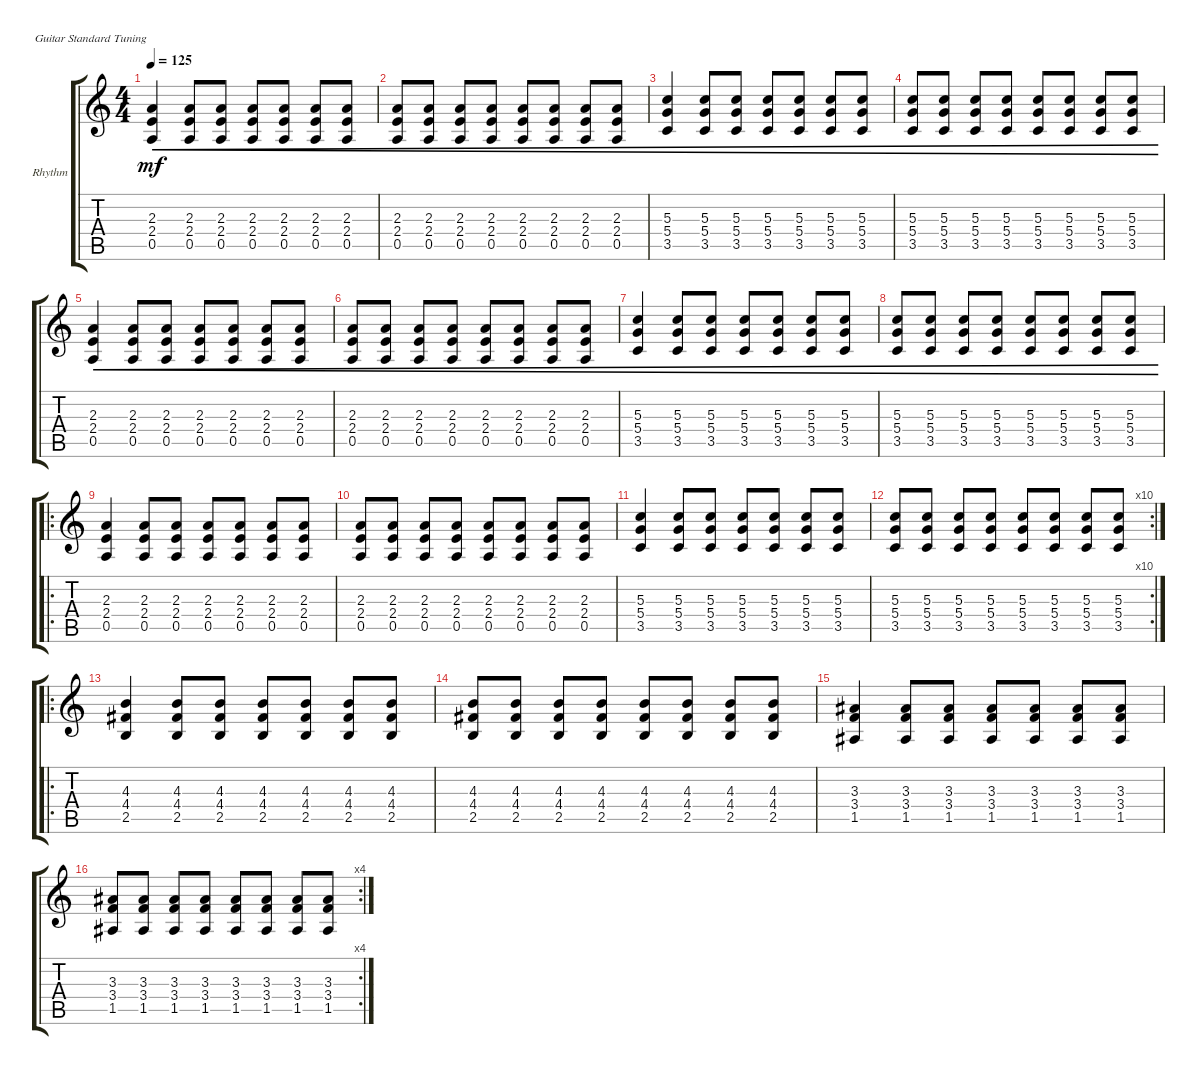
\bracketExtendMode groupsimilarinstruments
\firstSystemTrackNameOrientation horizontal
\otherSystemsTrackNameOrientation horizontal
\track ("Rhythm" "Rhythm") {instrument distortionguitar}
\staff {score tabs}
\tuning (E4 B3 G3 D3 A2 E2)
\ts (4 4)
\tempo 125
\clef g2
\ks c
(2.3 2.4 0.5).4{cre dy mf instrument distortionguitar} (2.3 2.4 0.5).8{cre} (2.3 2.4 0.5).8{cre} (2.3 2.4 0.5).8{cre} (2.3 2.4 0.5).8{cre} (2.3 2.4 0.5).8{cre} (0.5 2.4 2.3).8{cre} |
(2.3 2.4 0.5).8{cre} (2.3 2.4 0.5).8{cre} (2.3 2.4 0.5).8{cre} (0.5 2.4 2.3).8{cre} (2.3 2.4 0.5).8{cre} (0.5 2.4 2.3).8{cre} (2.3 2.4 0.5).8{cre} (0.5 2.4 2.3).8{cre} |
(5.4 3.5 5.3).4{cre} (3.5 5.4 5.3).8{cre} (5.4 3.5 5.3).8{cre} (3.5 5.4 5.3).8{cre} (5.4 3.5 5.3).8{cre} (3.5 5.4 5.3).8{cre} (5.4 3.5 5.3).8{cre} |
(3.5 5.4 5.3).8{cre} (5.4 3.5 5.3).8{cre} (3.5 5.4 5.3).8{cre} (5.4 3.5 5.3).8{cre} (3.5 5.4 5.3).8{cre} (5.4 3.5 5.3).8{cre} (3.5 5.4 5.3).8{cre} (5.4 3.5 5.3).8{cre} |
(2.3 2.4 0.5).4{cre} (2.3 2.4 0.5).8{cre} (2.3 2.4 0.5).8{cre} (2.3 2.4 0.5).8{cre} (2.3 2.4 0.5).8{cre} (2.3 2.4 0.5).8{cre} (0.5 2.4 2.3).8{cre} |
(2.3 2.4 0.5).8{cre} (2.3 2.4 0.5).8{cre} (2.3 2.4 0.5).8{cre} (0.5 2.4 2.3).8{cre} (2.3 2.4 0.5).8{cre} (0.5 2.4 2.3).8{cre} (2.3 2.4 0.5).8{cre} (0.5 2.4 2.3).8{cre} |
(5.4 3.5 5.3).4{cre} (3.5 5.4 5.3).8{cre} (5.4 3.5 5.3).8{cre} (3.5 5.4 5.3).8{cre} (5.4 3.5 5.3).8{cre} (3.5 5.4 5.3).8{cre} (5.4 3.5 5.3).8{cre} |
(3.5 5.4 5.3).8{cre} (5.4 3.5 5.3).8{cre} (3.5 5.4 5.3).8{cre} (5.4 3.5 5.3).8{cre} (3.5 5.4 5.3).8{cre} (5.4 3.5 5.3).8{cre} (3.5 5.4 5.3).8{cre} (5.4 3.5 5.3).8{cre} |
\ro
(2.3 2.4 0.5).4 (2.3 2.4 0.5).8 (2.3 2.4 0.5).8 (2.3 2.4 0.5).8 (2.3 2.4 0.5).8 (2.3 2.4 0.5).8 (0.5 2.4 2.3).8 |
(2.3 2.4 0.5).8 (2.3 2.4 0.5).8 (2.3 2.4 0.5).8 (0.5 2.4 2.3).8 (2.3 2.4 0.5).8 (0.5 2.4 2.3).8 (2.3 2.4 0.5).8 (0.5 2.4 2.3).8 |
(5.3 5.4 3.5).4 (3.5 5.4 5.3).8 (5.3 5.4 3.5).8 (3.5 5.4 5.3).8 (5.3 5.4 3.5).8 (3.5 5.4 5.3).8 (5.3 5.4 3.5).8 |
\rc 10
(3.5 5.4 5.3).8 (5.3 5.4 3.5).8 (3.5 5.4 5.3).8 (5.3 5.4 3.5).8 (3.5 5.4 5.3).8 (5.3 5.4 3.5).8 (3.5 5.4 5.3).8 (5.3 5.4 3.5).8 |
\ro
(4.3 4.4 2.5).4 (2.5 4.4 4.3).8 (4.3 4.4 2.5).8 (2.5 4.4 4.3).8 (4.3 4.4 2.5).8 (2.5 4.4 4.3).8 (4.3 4.4 2.5).8 |
(2.5 4.4 4.3).8 (4.3 4.4 2.5).8 (2.5 4.4 4.3).8 (4.3 4.4 2.5).8 (2.5 4.4 4.3).8 (4.3 4.4 2.5).8 (2.5 4.4 4.3).8 (4.3 4.4 2.5).8 |
(3.3 3.4 1.5).4 (1.5 3.4 3.3).8 (3.3 3.4 1.5).8 (1.5 3.4 3.3).8 (3.3 3.4 1.5).8 (1.5 3.4 3.3).8 (3.3 3.4 1.5).8 |
\rc 4
(1.5 3.4 3.3).8 (3.3 3.4 1.5).8 (1.5 3.4 3.3).8 (3.3 3.4 1.5).8 (1.5 3.4 3.3).8 (3.3 3.4 1.5).8 (1.5 3.4 3.3).8 (3.3 3.4 1.5).8
